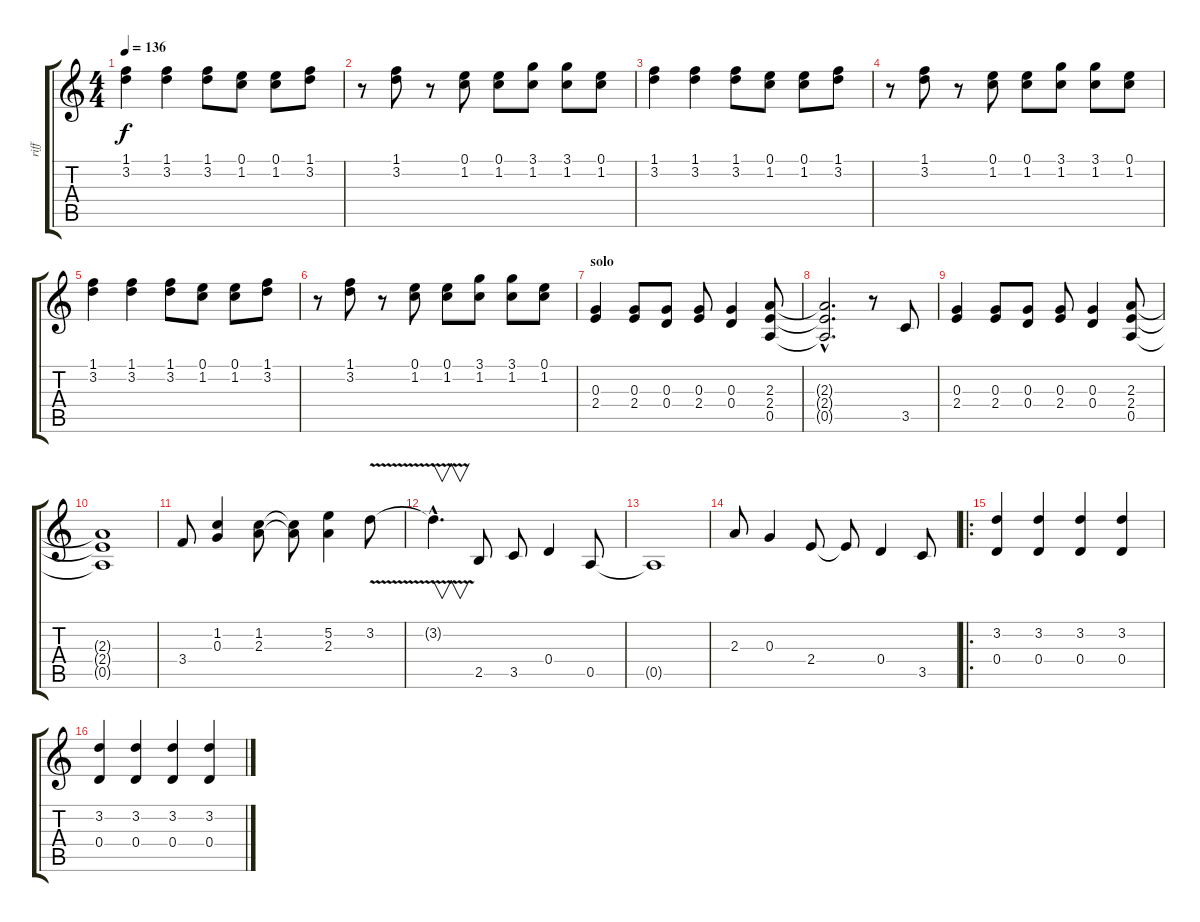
\track ("riff" "riff") {instrument electricguitarclean}
\staff {score tabs}
\tuning (E4 B3 G3 D3 A2 E2) {hide}
\ts (4 4)
\tempo 136
\clef g2
\ks c
(1.1 3.2).4{dy f} (1.1 3.2).4 (1.1 3.2).8 (0.1 1.2).8 (0.1 1.2).8 (1.1 3.2).8 |
r.8 (1.1 3.2).8 r.8 (0.1 1.2).8 (0.1 1.2).8 (3.1 1.2).8 (3.1 1.2).8 (0.1 1.2).8 |
(1.1 3.2).4 (1.1 3.2).4 (1.1 3.2).8 (0.1 1.2).8 (0.1 1.2).8 (1.1 3.2).8 |
r.8 (1.1 3.2).8 r.8 (0.1 1.2).8 (0.1 1.2).8 (3.1 1.2).8 (3.1 1.2).8 (0.1 1.2).8 |
(1.1 3.2).4 (1.1 3.2).4 (1.1 3.2).8 (0.1 1.2).8 (0.1 1.2).8 (1.1 3.2).8 |
r.8 (1.1 3.2).8 r.8 (0.1 1.2).8 (0.1 1.2).8 (3.1 1.2).8 (3.1 1.2).8 (0.1 1.2).8 |
\section ("" "solo")
(0.3 2.4).4{volume 15 balance 8 instrument distortionguitar} (0.3 2.4).8 (0.3 0.4).8 (0.3 2.4).8 (0.3 0.4).4 (2.3 2.4 0.5).8 |
(2.3{hac t} 2.4{hac t} 0.5{hac t}).2{d} r.8 3.5.8 |
(0.3 2.4).4 (0.3 2.4).8 (0.3 0.4).8 (0.3 2.4).8 (0.3 0.4).4 (2.3 2.4 0.5).8 |
(2.3{t} 2.4{t} 0.5{t}).1 |
3.4.8 (1.2 0.3).4 (1.2 2.3).8 (1.2{t} 2.3{t}).8 (5.2 2.3).4 3.2{v}.8 |
3.2{hac t}.4{v d} 2.5.8 3.5.8 0.4.4 0.5.8 |
0.5{t}.1 |
2.3.8 0.3.4 2.4.8 2.4{t}.8 0.4.4 3.5.8 |
\ro
(3.2 0.4).4{volume 13 instrument electricguitarclean} (3.2 0.4).4 (3.2 0.4).4 (3.2 0.4).4 |
(3.2 0.4).4 (3.2 0.4).4 (3.2 0.4).4 (3.2 0.4).4
